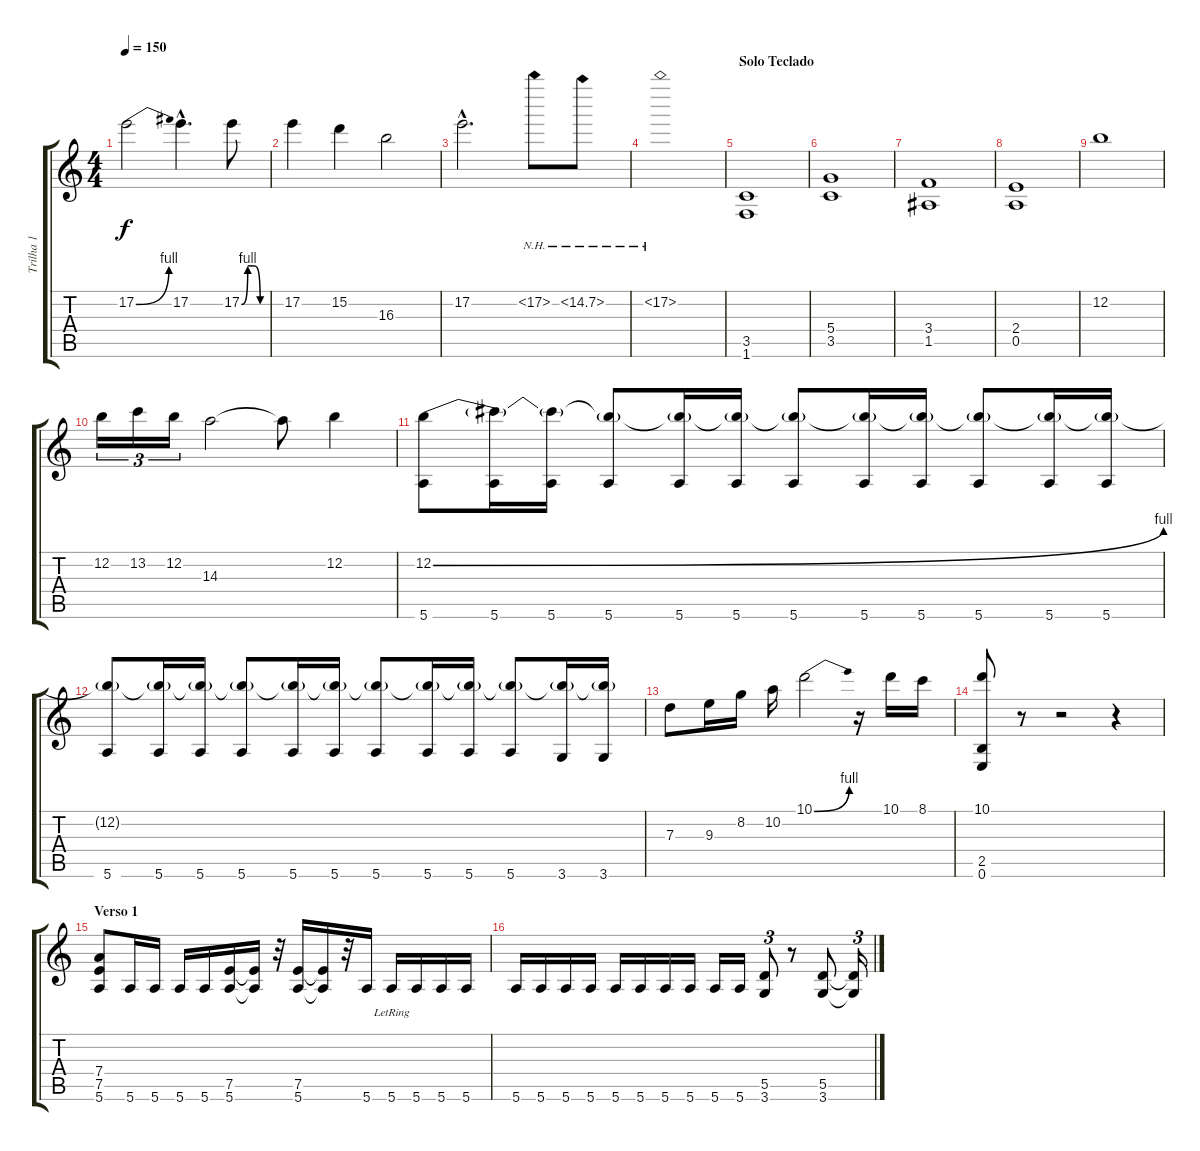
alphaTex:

\track ("Trilha 1" "Trilha 1") {instrument overdrivenguitar}
\staff {score tabs}
\tuning (E4 B3 G3 D3 A2 E2) {hide}
\ts (4 4)
\tempo 150
\clef g2
\ks c
17.2{be (bend 0 0 60 4)}.2{dy f} 17.2{hac}.4{d} 17.2{be (custom 0 0 15 4 30 4 45 0 60 0)}.8 |
17.2.4 15.2.4 16.3.2 |
17.2{hac}.2{d} 17.2{nh}.8 15.2{nh}.8 |
17.2{nh}.1 |
\section ("" "Solo Teclado")
(3.5 1.6).1 |
(5.4 3.5).1 |
(3.4 1.5).1 |
(2.4 0.5).1 |
12.2.1 |
12.2.16{tu (3 2)} 13.2.16{tu (3 2)} 12.2.16{tu (3 2)} 14.3.2 14.3{t}.8 12.2.4 |
(12.2{be (bend 0 0 60 4)} 5.6).8 (12.2{t} 5.6).16 (12.2{t} 5.6).16 (12.2{t} 5.6).8 (12.2{t} 5.6).16 (12.2{t} 5.6).16 (12.2{t} 5.6).8 (12.2{t} 5.6).16 (12.2{t} 5.6).16 (12.2{t} 5.6).8 (12.2{t} 5.6).16 (12.2{t} 5.6).16 |
(12.2{t} 5.6).8 (12.2{t} 5.6).16 (12.2{t} 5.6).16 (12.2{t} 5.6).8 (12.2{t} 5.6).16 (12.2{t} 5.6).16 (12.2{t} 5.6).8 (12.2{t} 5.6).16 (12.2{t} 5.6).16 (12.2{t} 5.6).8 (12.2{t} 3.6).16 (12.2{t} 3.6).16 |
7.3.8 9.3.16 8.2.16 10.2.16 10.1{be (bend 0 0 60 4)}.2 r.16 10.1.16 8.1.16 |
(10.1 2.5 0.6).8 r.8 r.2 r.4 |
\section ("" "Verso 1")
(7.4 7.5 5.6).8 5.6.16 5.6.16 5.6.16 5.6.16 (7.5 5.6).16 (7.5{t} 5.6{t}).16 r.32 (7.5 5.6).16 (7.5{t} 5.6{t}).16 r.32 5.6.16 5.6{lr}.16 5.6.16 5.6.16 5.6.16 |
5.6.16 5.6.16 5.6.16 5.6.16 5.6.16 5.6.16 5.6.16 5.6.16 5.6.16 5.6.16 (5.5 3.6).8{tu (3 2)} r.8 (5.5 3.6).8 (5.5{t} 3.6{t}).16{tu (3 2)}
